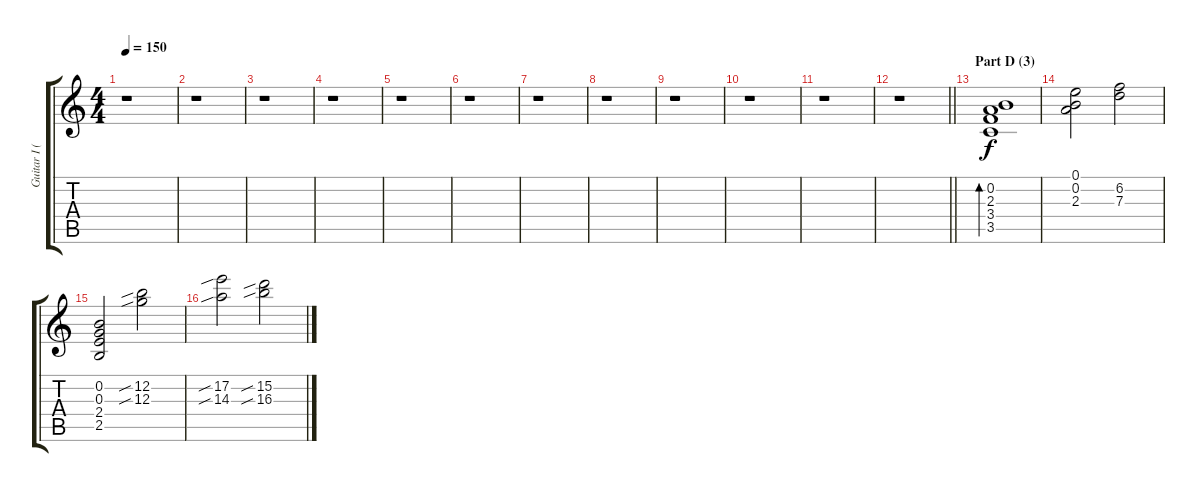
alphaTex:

\track ("Guitar I (Sugizo)" "Guitar I (") {instrument distortionguitar}
\staff {score tabs}
\tuning (E4 B3 G3 D3 A2 E2) {hide}
\ts (4 4)
\tempo 150
\clef g2
\ks c
r.1{dy f} |
r.1 |
r.1 |
r.1 |
r.1 |
r.1 |
r.1 |
r.1 |
r.1 |
r.1 |
r.1 |
\barLineRight lightlight
r.1 |
\section ("" "Part D (3)")
(0.2 2.3 3.4 3.5).1{bd 120} |
(0.1 0.2 2.3).2 (6.2 7.3).2 |
(0.2 0.3 2.4 2.5).2 (12.2{sib} 12.3{sib}).2 |
(17.2{sib} 14.3{sib}).2 (15.2{sib} 16.3{sib}).2
